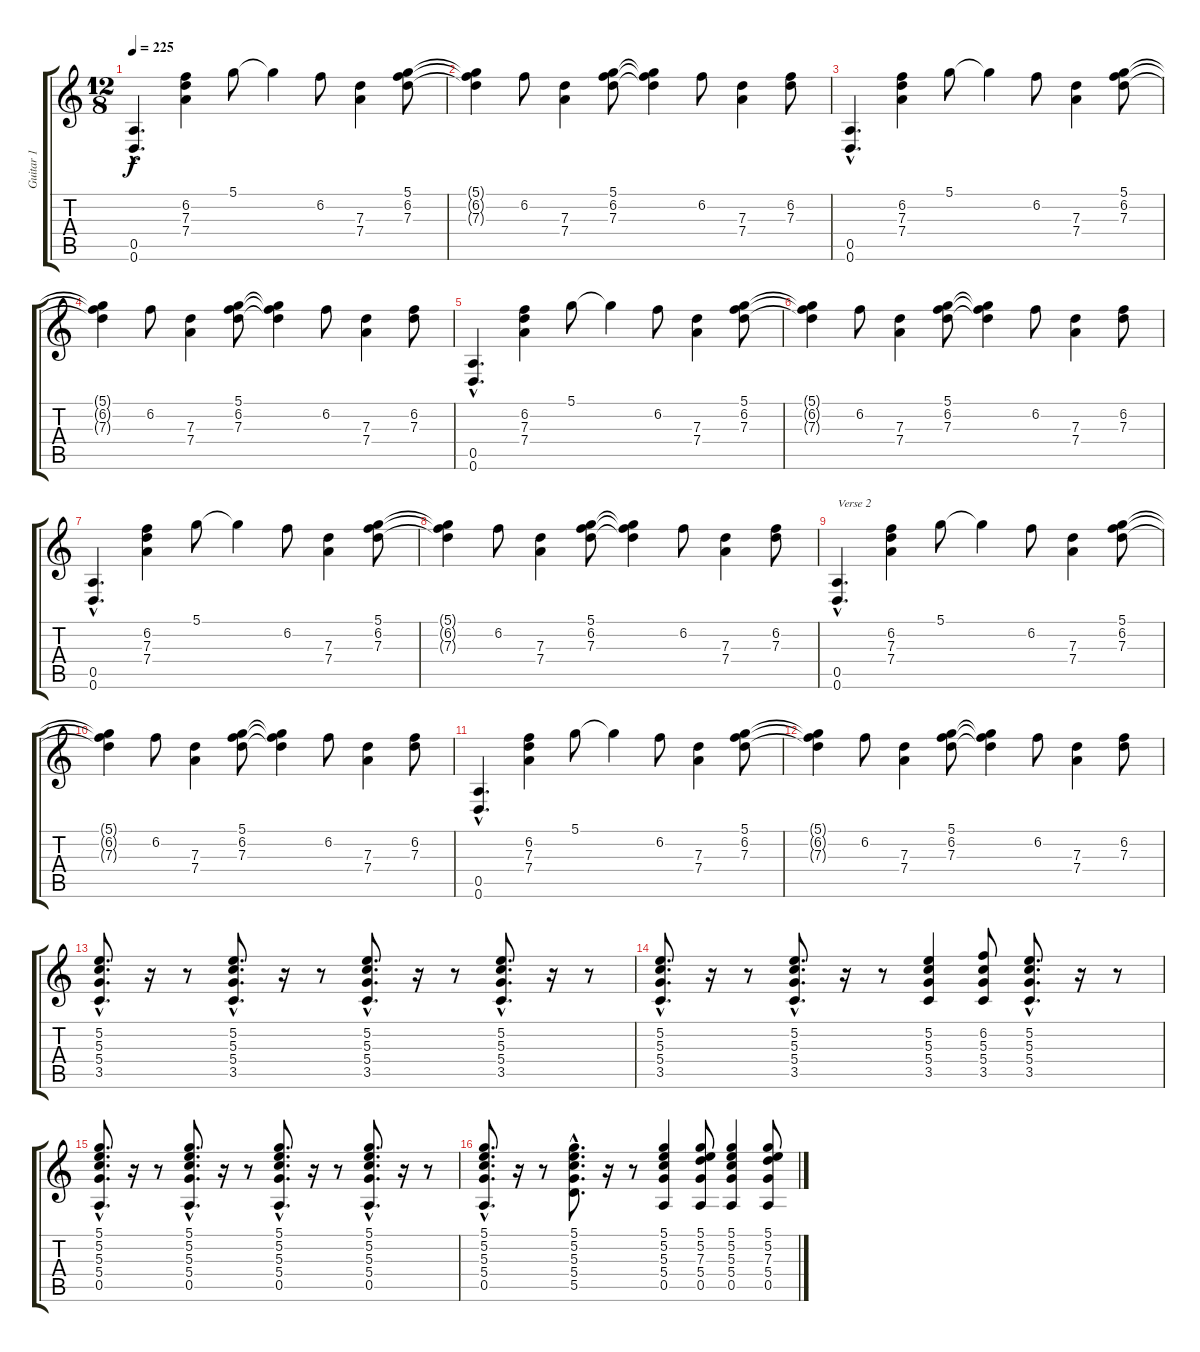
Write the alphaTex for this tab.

\track ("Guitar 1" "Guitar 1") {instrument electricguitarclean}
\staff {score tabs}
\tuning (D4 B3 G3 D3 A2 D2) {hide}
\ts (12 8)
\tempo 225
\clef g2
\ks c
(0.5{hac} 0.6{hac}).4{d dy f} (6.2 7.3 7.4).4 5.1.8 5.1{t}.4 6.2.8 (7.3 7.4).4 (5.1 6.2 7.3).8 |
(5.1{t} 6.2{t} 7.3{t}).4 6.2.8 (7.3 7.4).4 (5.1 6.2 7.3).8 (5.1{t} 6.2{t} 7.3{t}).4 6.2.8 (7.3 7.4).4 (6.2 7.3).8 |
(0.5{hac} 0.6{hac}).4{d} (6.2 7.3 7.4).4 5.1.8 5.1{t}.4 6.2.8 (7.3 7.4).4 (5.1 6.2 7.3).8 |
(5.1{t} 6.2{t} 7.3{t}).4 6.2.8 (7.3 7.4).4 (5.1 6.2 7.3).8 (5.1{t} 6.2{t} 7.3{t}).4 6.2.8 (7.3 7.4).4 (6.2 7.3).8 |
(0.5{hac} 0.6{hac}).4{d} (6.2 7.3 7.4).4 5.1.8 5.1{t}.4 6.2.8 (7.3 7.4).4 (5.1 6.2 7.3).8 |
(5.1{t} 6.2{t} 7.3{t}).4 6.2.8 (7.3 7.4).4 (5.1 6.2 7.3).8 (5.1{t} 6.2{t} 7.3{t}).4 6.2.8 (7.3 7.4).4 (6.2 7.3).8 |
(0.5{hac} 0.6{hac}).4{d} (6.2 7.3 7.4).4 5.1.8 5.1{t}.4 6.2.8 (7.3 7.4).4 (5.1 6.2 7.3).8 |
(5.1{t} 6.2{t} 7.3{t}).4 6.2.8 (7.3 7.4).4 (5.1 6.2 7.3).8 (5.1{t} 6.2{t} 7.3{t}).4 6.2.8 (7.3 7.4).4 (6.2 7.3).8 |
(0.5{hac} 0.6{hac}).4{d txt "Verse 2"} (6.2 7.3 7.4).4 5.1.8 5.1{t}.4 6.2.8 (7.3 7.4).4 (5.1 6.2 7.3).8 |
(5.1{t} 6.2{t} 7.3{t}).4 6.2.8 (7.3 7.4).4 (5.1 6.2 7.3).8 (5.1{t} 6.2{t} 7.3{t}).4 6.2.8 (7.3 7.4).4 (6.2 7.3).8 |
(0.5{hac} 0.6{hac}).4{d} (6.2 7.3 7.4).4 5.1.8 5.1{t}.4 6.2.8 (7.3 7.4).4 (5.1 6.2 7.3).8 |
(5.1{t} 6.2{t} 7.3{t}).4 6.2.8 (7.3 7.4).4 (5.1 6.2 7.3).8 (5.1{t} 6.2{t} 7.3{t}).4 6.2.8 (7.3 7.4).4 (6.2 7.3).8 |
(5.2{hac} 5.3{hac} 5.4{hac} 3.5{hac}).8{d} r.16 r.8 (5.2{hac} 5.3{hac} 5.4{hac} 3.5{hac}).8{d} r.16 r.8 (5.2{hac} 5.3{hac} 5.4{hac} 3.5{hac}).8{d} r.16 r.8 (5.2{hac} 5.3{hac} 5.4{hac} 3.5{hac}).8{d} r.16 r.8 |
(5.2{hac} 5.3{hac} 5.4{hac} 3.5{hac}).8{d} r.16 r.8 (5.2{hac} 5.3{hac} 5.4{hac} 3.5{hac}).8{d} r.16 r.8 (5.2 5.3 5.4 3.5).4 (6.2 5.3 5.4 3.5).8 (5.2{hac} 5.3{hac} 5.4{hac} 3.5{hac}).8{d} r.16 r.8 |
(5.1{hac} 5.2{hac} 5.3{hac} 5.4{hac} 0.5{hac}).8{d} r.16 r.8 (5.1{hac} 5.2{hac} 5.3{hac} 5.4{hac} 0.5{hac}).8{d} r.16 r.8 (5.1{hac} 5.2{hac} 5.3{hac} 5.4{hac} 0.5{hac}).8{d} r.16 r.8 (5.1{hac} 5.2{hac} 5.3{hac} 5.4{hac} 0.5{hac}).8{d} r.16 r.8 |
(5.1{hac} 5.2{hac} 5.3{hac} 5.4{hac} 0.5{hac}).8{d} r.16 r.8 (5.1{hac} 5.2{hac} 5.3{hac} 5.4{hac} 5.5{hac}).8{d} r.16 r.8 (5.1 5.2 5.3 5.4 0.5).4 (5.1 5.2 7.3 5.4 0.5).8 (5.1 5.2 5.3 5.4 0.5).4 (5.1 5.2 7.3 5.4 0.5).8
